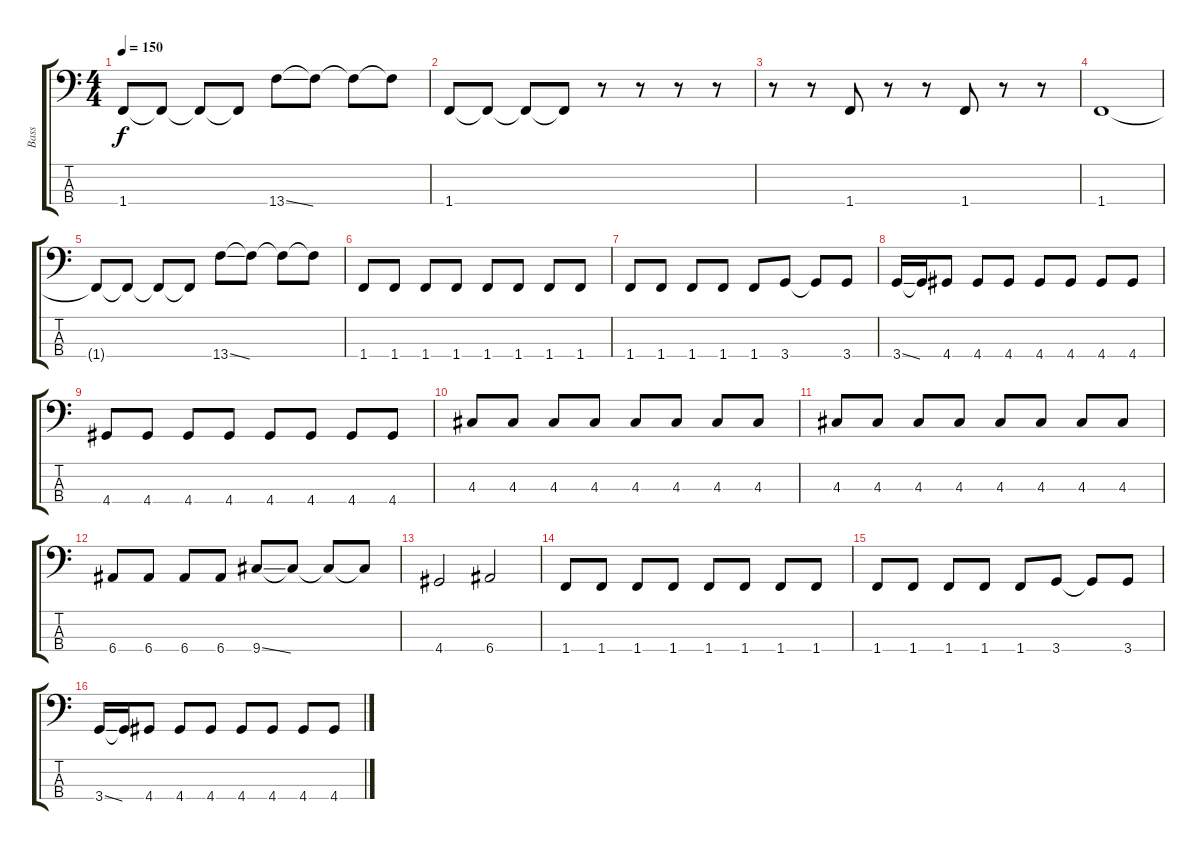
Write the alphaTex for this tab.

\track ("Bass" "Bass") {instrument electricbassfinger}
\staff {score tabs}
\tuning (G2 D2 A1 E1) {hide}
\ts (4 4)
\tempo 150
\clef f4
\ks c
1.4{t}.8{dy f} 1.4{t}.8 1.4{t}.8 1.4{t}.8 13.4{ss}.8 13.4{t}.8 13.4{t}.8 13.4{t}.8 |
1.4.8 1.4{t}.8 1.4{t}.8 1.4{t}.8 r.8 r.8 r.8 r.8 |
r.8 r.8 1.4.8 r.8 r.8 1.4.8 r.8 r.8 |
1.4.1 |
1.4{t}.8 1.4{t}.8 1.4{t}.8 1.4{t}.8 13.4{ss}.8 13.4{t}.8 13.4{t}.8 13.4{t}.8 |
1.4.8 1.4.8 1.4.8 1.4.8 1.4.8 1.4.8 1.4.8 1.4.8 |
1.4.8 1.4.8 1.4.8 1.4.8 1.4.8 3.4.8 3.4{t}.8 3.4.8 |
3.4{ss}.16 3.4{t}.16 4.4.8 4.4.8 4.4.8 4.4.8 4.4.8 4.4.8 4.4.8 |
4.4.8 4.4.8 4.4.8 4.4.8 4.4.8 4.4.8 4.4.8 4.4.8 |
4.3.8 4.3.8 4.3.8 4.3.8 4.3.8 4.3.8 4.3.8 4.3.8 |
4.3.8 4.3.8 4.3.8 4.3.8 4.3.8 4.3.8 4.3.8 4.3.8 |
6.4.8 6.4.8 6.4.8 6.4.8 9.4{ss}.8 9.4{t}.8 9.4{t}.8 9.4{t}.8 |
4.4.2 6.4.2 |
1.4.8 1.4.8 1.4.8 1.4.8 1.4.8 1.4.8 1.4.8 1.4.8 |
1.4.8 1.4.8 1.4.8 1.4.8 1.4.8 3.4.8 3.4{t}.8 3.4.8 |
3.4{ss}.16 3.4{t}.16 4.4.8 4.4.8 4.4.8 4.4.8 4.4.8 4.4.8 4.4.8
